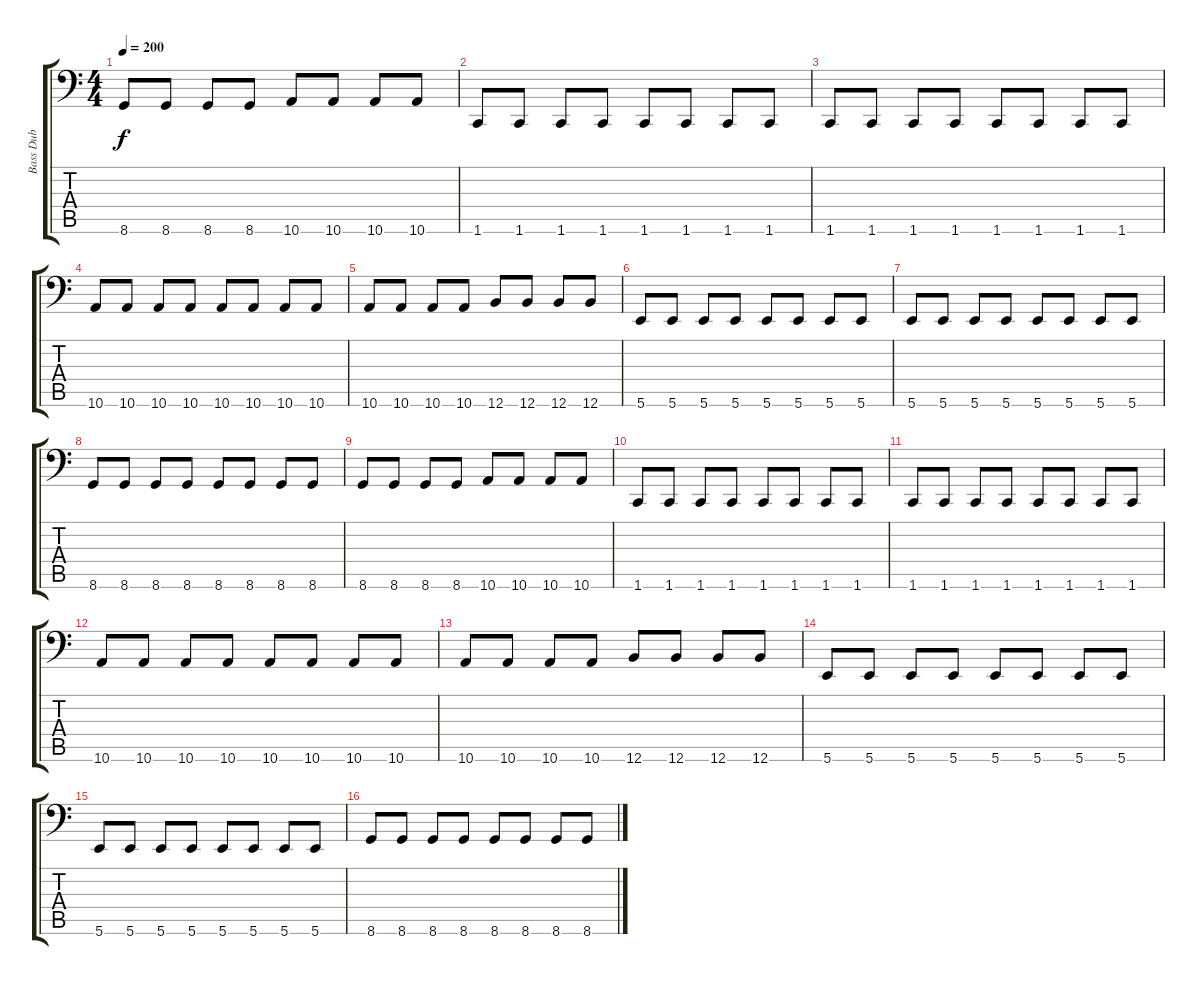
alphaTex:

\track ("Bass Dub" "Bass Dub") {instrument electricbassfinger}
\staff {score tabs}
\tuning (C3 G2 D2 A1 E1 B0) {hide}
\ts (4 4)
\tempo 200
\clef f4
\ks c
8.6.8{dy f} 8.6.8 8.6.8 8.6.8 10.6.8 10.6.8 10.6.8 10.6.8 |
1.6.8 1.6.8 1.6.8 1.6.8 1.6.8 1.6.8 1.6.8 1.6.8 |
1.6.8 1.6.8 1.6.8 1.6.8 1.6.8 1.6.8 1.6.8 1.6.8 |
10.6.8 10.6.8 10.6.8 10.6.8 10.6.8 10.6.8 10.6.8 10.6.8 |
10.6.8 10.6.8 10.6.8 10.6.8 12.6.8 12.6.8 12.6.8 12.6.8 |
5.6.8 5.6.8 5.6.8 5.6.8 5.6.8 5.6.8 5.6.8 5.6.8 |
5.6.8 5.6.8 5.6.8 5.6.8 5.6.8 5.6.8 5.6.8 5.6.8 |
8.6.8 8.6.8 8.6.8 8.6.8 8.6.8 8.6.8 8.6.8 8.6.8 |
8.6.8 8.6.8 8.6.8 8.6.8 10.6.8 10.6.8 10.6.8 10.6.8 |
1.6.8 1.6.8 1.6.8 1.6.8 1.6.8 1.6.8 1.6.8 1.6.8 |
1.6.8 1.6.8 1.6.8 1.6.8 1.6.8 1.6.8 1.6.8 1.6.8 |
10.6.8 10.6.8 10.6.8 10.6.8 10.6.8 10.6.8 10.6.8 10.6.8 |
10.6.8 10.6.8 10.6.8 10.6.8 12.6.8 12.6.8 12.6.8 12.6.8 |
5.6.8 5.6.8 5.6.8 5.6.8 5.6.8 5.6.8 5.6.8 5.6.8 |
5.6.8 5.6.8 5.6.8 5.6.8 5.6.8 5.6.8 5.6.8 5.6.8 |
8.6.8 8.6.8 8.6.8 8.6.8 8.6.8 8.6.8 8.6.8 8.6.8
